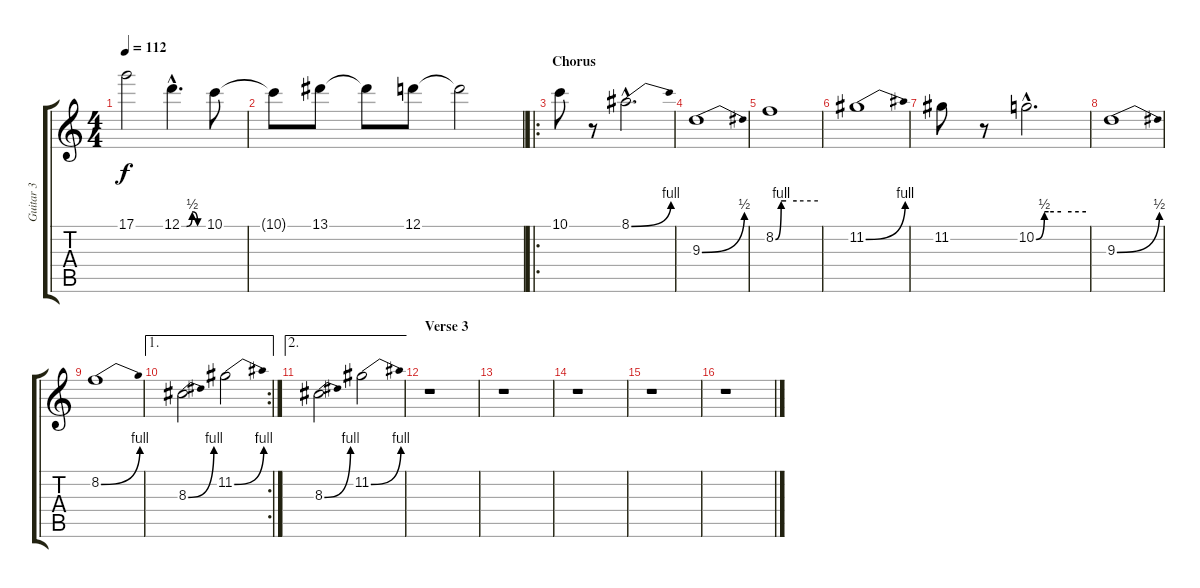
\track ("Guitar 3" "Guitar 3") {instrument distortionguitar}
\staff {score tabs}
\tuning (D4 A3 F3 C3 G2 D2) {hide}
\ts (4 4)
\tempo 112
\clef g2
\ks c
17.1.2{dy f} 12.1{be (custom 0 0 14 0 30 2 45 0 60 0) hac}.4{d} 10.1.8 |
10.1{t}.8 13.1.8 13.1{t}.8 12.1.8 12.1{t}.2 |
\ro
\section ("" "Chorus")
10.1.8 r.8 8.1{be (bend 0 0 60 4) hac}.2{d} |
9.3{be (bend 0 0 60 2)}.1 |
8.2{be (custom 0 0 8 4 15 4 30 4 60 4)}.1 |
11.2{be (bend 0 0 60 4)}.1 |
11.2.8 r.8 10.2{be (custom 0 0 10 2 15 2 30 2 60 2) hac}.2{d} |
9.3{be (bend 0 0 60 2)}.1 |
8.2{be (bend 0 0 60 4)}.1 |
\ae 1
\rc 2
8.3{be (bend 0 0 60 4)}.2 11.2{be (bend 0 0 60 4)}.2 |
\ae 2
8.3{be (bend 0 0 60 4)}.2 11.2{be (bend 0 0 60 4)}.2 |
\section ("" "Verse 3")
r.1 |
r.1 |
r.1 |
r.1 |
r.1
